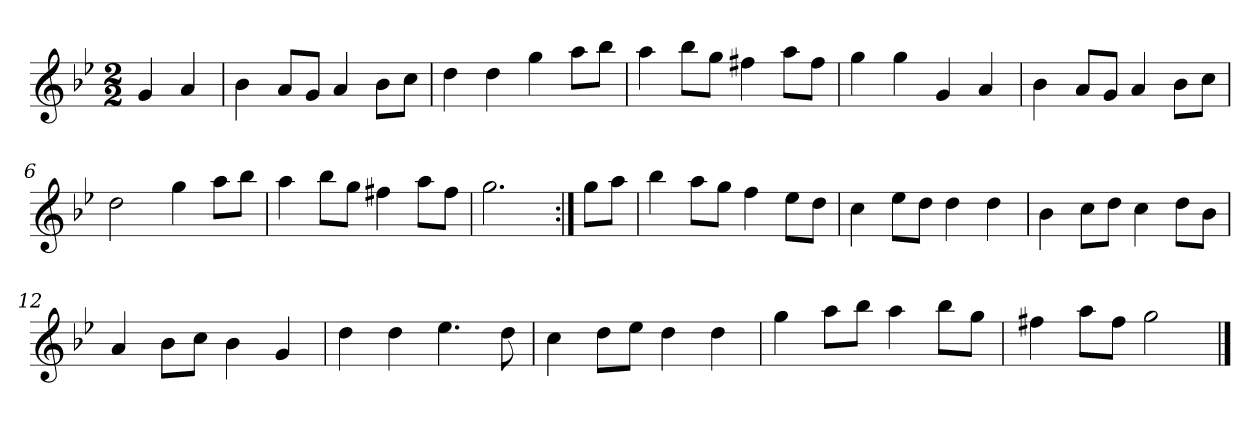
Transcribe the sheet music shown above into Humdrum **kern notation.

**kern
*part1
*staff1
*clefG2
*k[b-e-]
*g:
*M2/2
*MM120
=
4g
4a
=1
4b-
8a/L
8g/J
4a
8b-\L
8cc\J
=2
4dd
4dd
4gg
8aa\L
8bb-\J
=3
4aa
8bb-\L
8gg\J
4ff#X
8aa\L
8ff#\J
=4
4gg
4gg
4g
4a
=5
4b-
8a/L
8g/J
4a
8b-\L
8cc\J
=6
2dd
4gg
8aa\L
8bb-\J
=7
4aa
8bb-\L
8gg\J
4ff#X
8aa\L
8ff#\J
=8
2.gg
=:|!
8gg\L
8aa\J
=9
4bb-
8aa\L
8gg\J
4ff
8ee-\L
8dd\J
=10
4cc
8ee-\L
8dd\J
4dd
4dd
=11
4b-
8cc\L
8dd\J
4cc
8dd\L
8b-\J
=12
4a
8b-\L
8cc\J
4b-
4g
=13
4dd
4dd
4.ee-
8dd
=14
4cc
8dd\L
8ee-\J
4dd
4dd
=15
4gg
8aa\L
8bb-\J
4aa
8bb-\L
8gg\J
=16
4ff#X
8aa\L
8ff#\J
2gg
==
*-
